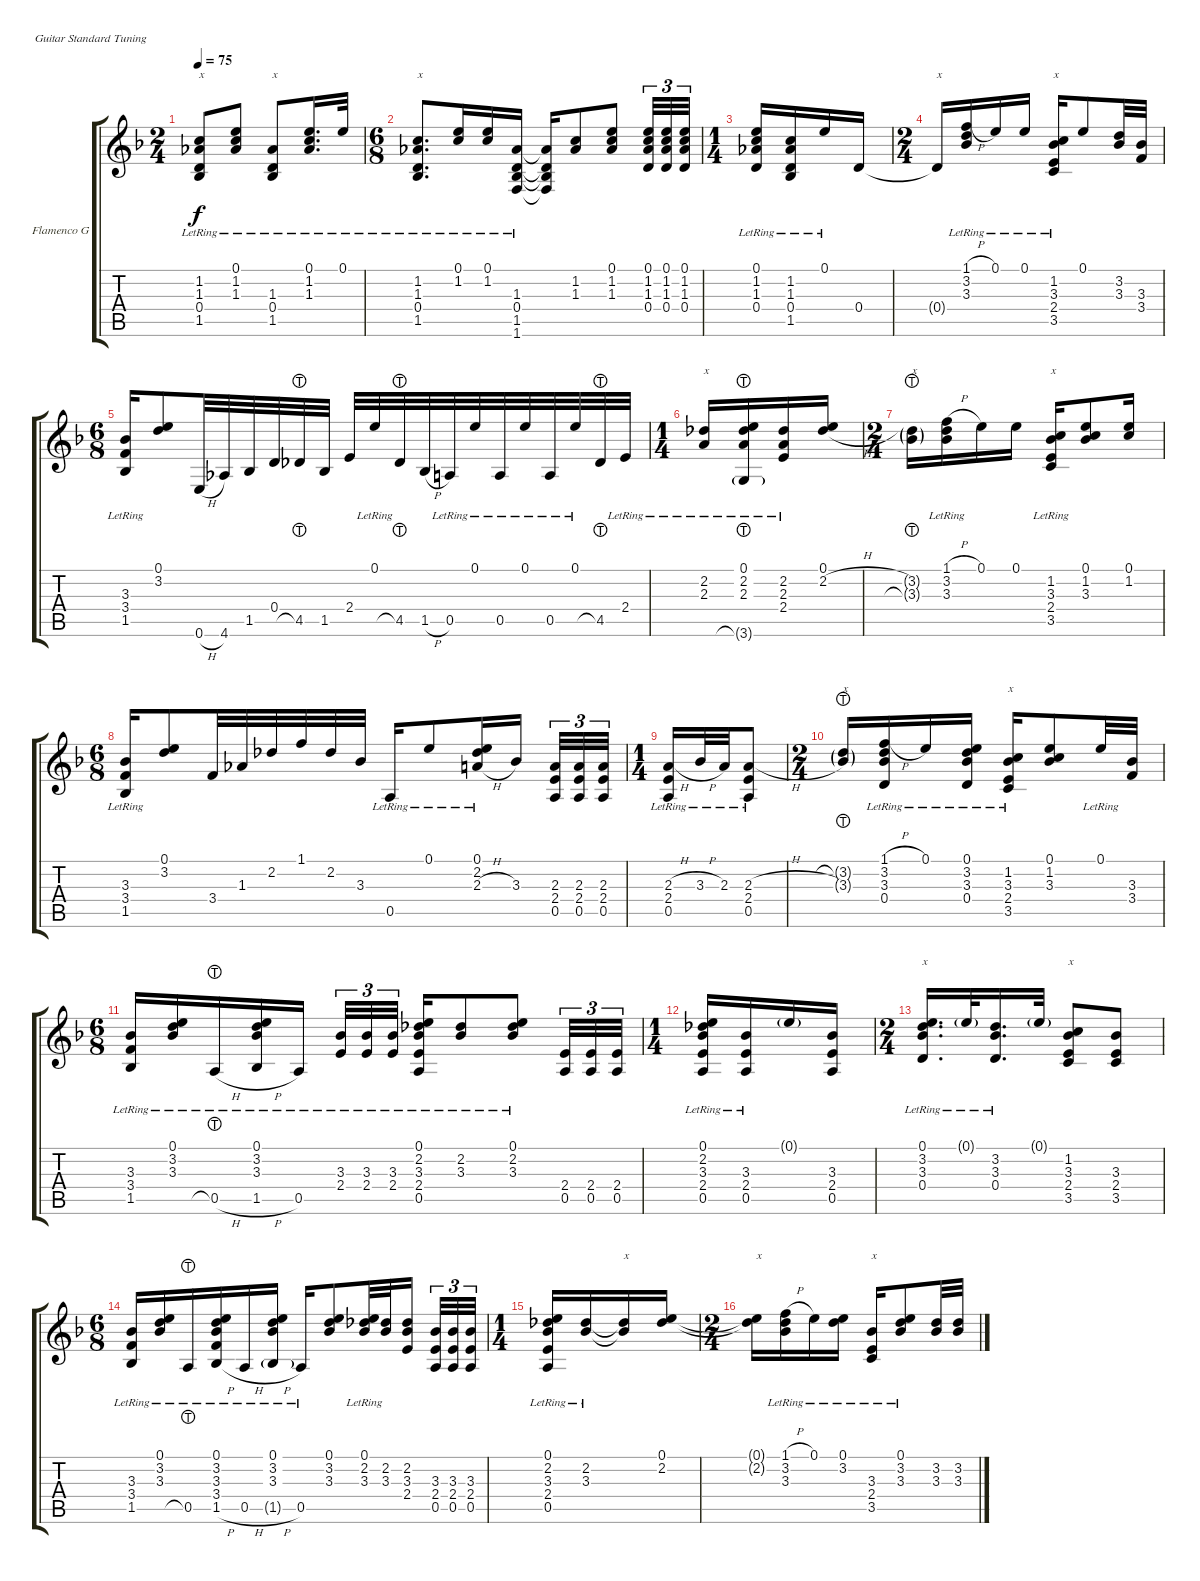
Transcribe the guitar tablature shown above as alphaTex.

\defaultSystemsLayout 4
\bracketExtendMode groupsimilarinstruments
\firstSystemTrackNameOrientation horizontal
\otherSystemsTrackNameOrientation horizontal
\track ("Flamenco Guitar" "Flamenco G") {instrument acousticguitarnylon}
\staff {score tabs}
\tuning (E4 B3 G3 D3 A2 E2)
\ts (2 4)
\tempo 75
\clef g2
\ks f
(1.5{lr} 0.4{lr} 1.3{lr} 1.2{lr}).8{txt "x" dy f} (0.1{lr} 1.2{lr} 1.3{lr}).8 (1.5{lr} 0.4{lr} 1.3{lr}).8{txt "x"} (0.1{lr} 1.2{lr} 1.3{lr}).16{d} 0.1{lr}.32 |
\ts (6 8)
(1.5{lr} 0.4{lr} 1.3{lr} 1.2{lr}).8{d txt "x"} (0.1{lr} 1.2{lr}).16 (0.1{lr} 1.2{lr}).16 (1.6{lr} 1.5{lr} 0.4{lr} 1.3{lr}).16 (1.3{t} 0.4{t} 1.5{t} 1.6{t}).16 (1.2 1.3).8 (0.1 1.2 1.3).8 (0.4 1.3 1.2 0.1).32{tu (3 2)} (0.4 1.3 1.2 0.1).32{tu (3 2)} (0.4 1.3 1.2 0.1).32{tu (3 2)} |
\ts (1 4)
(0.1{lr} 1.2{lr} 1.3{lr} 0.4{lr}).16 (1.5{lr} 0.4{lr} 1.3{lr} 1.2{lr}).16 0.1{lr}.16 0.4.16 |
\ts (2 4)
\scale
0.264299 0.4{t}.16{txt "x"} (1.1{h lr} 3.2{lr} 3.3{lr}).16 0.1{lr}.16 0.1{lr}.16 (3.5{lr} 2.4{lr} 3.3{lr} 1.2{lr}).16{txt "x"} 0.1.8 (3.2 3.3).32 (3.3 3.4).32 |
\ts (6 8)
\scale
0.508621 (1.5{lr} 3.4 3.3).16 (0.1 3.2).8 0.6{h}.32 4.6.32 1.5.32 0.4.32 4.5{lht}.32 1.5.32 2.4.32 0.1{lr}.32 4.5{lht}.32 1.5{h}.32 0.5{lr}.32 0.1{lr}.32 0.5{lr}.32 0.1{lr}.32 0.5{lr}.32 0.1{lr}.32 4.5{lht}.32 2.4{lr}.32 |
\ts (1 4)
\scale
0.224899 (2.3{lr} 2.2{lr}).16{txt "x"} (2.2 0.1{lr} 2.3 3.6{lht g}).16 (2.4{lr} 2.3{lr} 2.2{lr}).16 (0.1 2.2{h}).16 |
\ts (2 4)
(3.2{g} 3.3{lht g}).16{txt "x"} (1.1{h lr} 3.2{lr} 3.3{lr}).16 0.1.16 0.1.16 (3.5{lr} 2.4{lr} 3.3{lr} 1.2{lr}).16{txt "x"} (0.1 1.2 3.3).8 (0.1 1.2).16 |
\ts (6 8)
(1.5{lr} 3.4 3.3).16 (0.1 3.2).8 3.4.32 1.3.32 2.2.32 1.1.32 2.2.32 3.3.32 0.5{lr}.16 0.1{lr}.8 (2.3{h lr} 2.2{lr} 0.1{lr}).16 3.3.16 (0.5 2.4 2.3).32{tu (3 2)} (0.5 2.4 2.3).32{tu (3 2)} (0.5 2.4 2.3).32{tu (3 2)} |
\ts (1 4)
(0.5{lr} 2.4{lr} 2.3{h lr}).16 3.3{h lr}.32 2.3{lr}.32 (2.4{lr} 2.3{h lr} 0.5{lr}).8 |
\ts (2 4)
\scale
0.294716 (3.3{g} 3.2{lht g}).16{txt "x"} (1.1{h lr} 3.2{lr} 3.3{lr} 0.4{lr}).16 0.1{lr}.16 (0.1{lr} 3.2{lr} 3.3{lr} 0.4{lr}).16 (3.5{lr} 2.4{lr} 3.3{lr} 1.2{lr}).16{txt "x"} (0.1 1.2 3.3).8 0.1{lr}.32 (3.3 3.4).32 |
\ts (6 8)
\scale
0.55125 (1.5{lr} 3.4{lr} 3.3{lr}).16 (0.1{lr} 3.2{lr} 3.3{lr}).16 0.5{h lht lr}.16 (1.5{h lr} 0.1{lr} 3.2{lr} 3.3{lr}).16 0.5{lr}.16 (2.4{lr} 3.3{lr}).32{tu (3 2)} (2.4{lr} 3.3{lr}).32{tu (3 2)} (2.4{lr} 3.3{lr}).32{tu (3 2)} (2.4{lr} 3.3{lr} 0.5{lr} 2.2{lr} 0.1{lr}).16 (2.2{lr} 3.3{lr}).8 (0.1{lr} 2.2{lr} 3.3{lr}).8 (2.4 0.5).32{tu (3 2)} (2.4 0.5).32{tu (3 2)} (2.4 0.5).32{tu (3 2)} |
\ts (1 4)
\scale
0.153836 (0.1{lr} 2.2{lr} 3.3{lr} 2.4{lr} 0.5{lr}).16 (0.5{lr} 2.4{lr} 3.3{lr}).16 0.1{g}.16 (0.5 2.4 3.3).16 |
\ts (2 4)
(3.2{lr} 0.4{lr} 3.3{lr} 0.1{lr}).16{d txt "x"} 0.1{g lr}.32 (0.4{lr} 3.3{lr} 3.2{lr}).16{d} 0.1{g}.32 (3.5 2.4 3.3 1.2).8{txt "x"} (3.5 2.4 3.3).8 |
\ts (6 8)
(1.5{lr} 3.4{lr} 3.3{lr}).16 (0.1{lr} 3.2{lr} 3.3{lr}).16 0.5{lht lr}.16 (1.5{h lr} 3.4{lr} 3.3{lr} 3.2{lr} 0.1{lr}).16 0.5{h lr}.16 (3.3{lr} 3.2{lr} 0.1{lr} 1.5{h g lr}).16 0.5{lr}.16 (3.3 3.2 0.1).8 (2.2 3.3 0.1{lr}).32 (2.2 3.3).32 (2.2 3.3 2.4).16 (2.4 3.3 0.5).32{tu (3 2)} (2.4 3.3 0.5).32{tu (3 2)} (2.4 3.3 0.5).32{tu (3 2)} |
\ts (1 4)
(2.4{lr} 3.3{lr} 0.5{lr} 2.2{lr} 0.1{lr}).16 (2.2{lr} 3.3{lr}).16 (3.3{t} 2.2{t}).16{txt "x"} (0.1 2.2).16 |
\ts (2 4)
(2.2{t} 0.1{t}).16{txt "x"} (1.1{h lr} 3.2{lr} 3.3{lr}).16 0.1{lr}.16 (3.2{lr} 0.1{lr}).16 (3.5{lr} 2.4{lr} 3.3{lr}).16{txt "x"} (3.3 3.2 0.1{lr}).8 (3.3 3.2).32 (3.3 3.2).32
